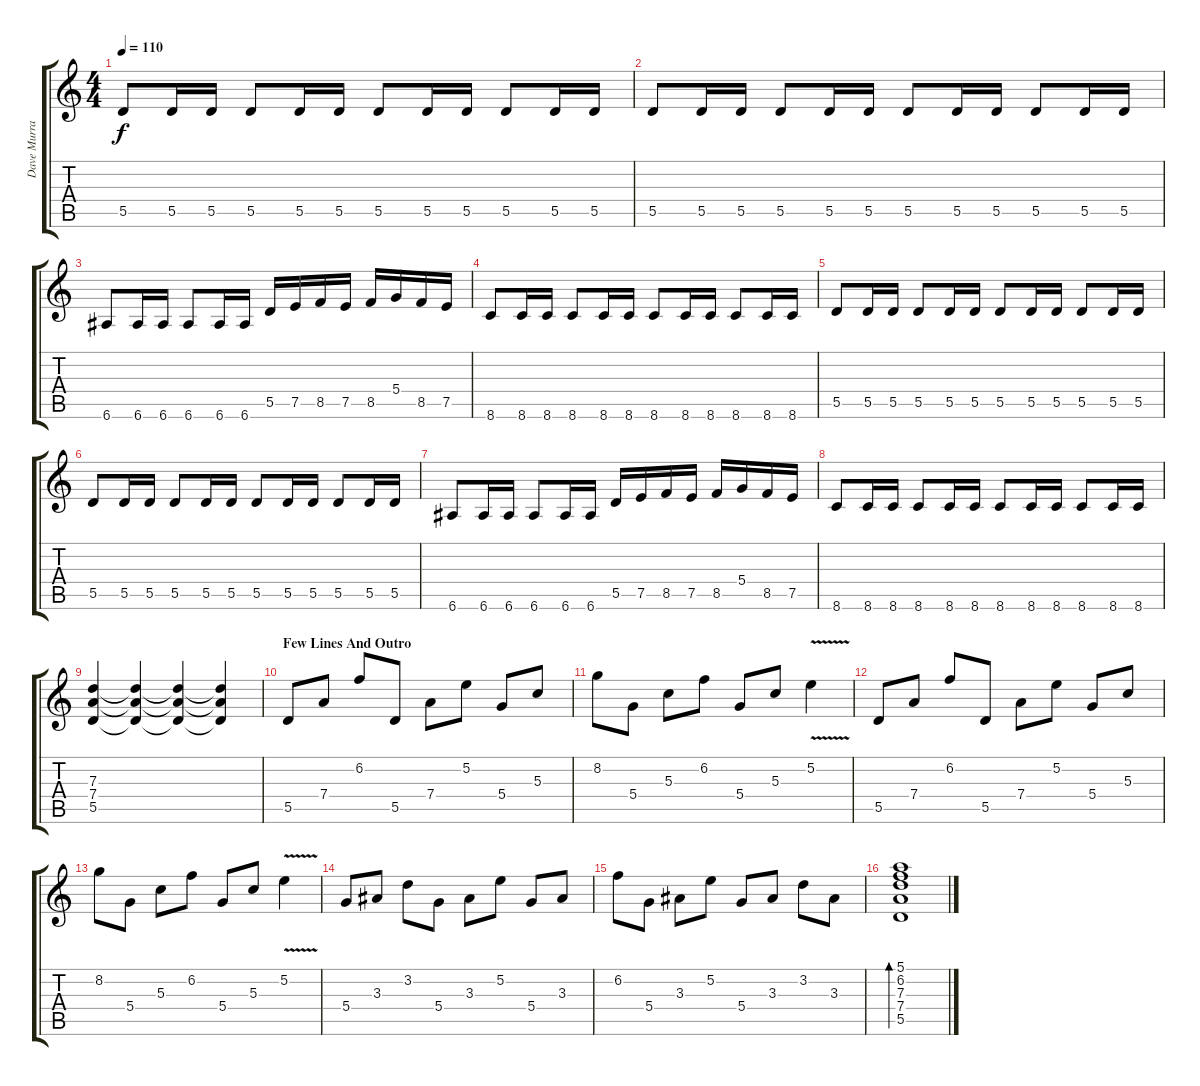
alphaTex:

\track ("Dave Murray (Guitar 1)" "Dave Murra") {instrument electricguitarclean}
\staff {score tabs}
\tuning (E4 B3 G3 D3 A2 E2) {hide}
\ts (4 4)
\tempo 110
\clef g2
\ks c
5.5.8{dy f} 5.5.16 5.5.16 5.5.8 5.5.16 5.5.16 5.5.8 5.5.16 5.5.16 5.5.8 5.5.16 5.5.16 |
5.5.8 5.5.16 5.5.16 5.5.8 5.5.16 5.5.16 5.5.8 5.5.16 5.5.16 5.5.8 5.5.16 5.5.16 |
6.6.8 6.6.16 6.6.16 6.6.8 6.6.16 6.6.16 5.5.16 7.5.16 8.5.16 7.5.16 8.5.16 5.4.16 8.5.16 7.5.16 |
8.6.8 8.6.16 8.6.16 8.6.8 8.6.16 8.6.16 8.6.8 8.6.16 8.6.16 8.6.8 8.6.16 8.6.16 |
5.5.8 5.5.16 5.5.16 5.5.8 5.5.16 5.5.16 5.5.8 5.5.16 5.5.16 5.5.8 5.5.16 5.5.16 |
5.5.8 5.5.16 5.5.16 5.5.8 5.5.16 5.5.16 5.5.8 5.5.16 5.5.16 5.5.8 5.5.16 5.5.16 |
6.6.8 6.6.16 6.6.16 6.6.8 6.6.16 6.6.16 5.5.16 7.5.16 8.5.16 7.5.16 8.5.16 5.4.16 8.5.16 7.5.16 |
8.6.8 8.6.16 8.6.16 8.6.8 8.6.16 8.6.16 8.6.8 8.6.16 8.6.16 8.6.8 8.6.16 8.6.16 |
(7.3 7.4 5.5).4{volume 0} (7.3{t} 7.4{t} 5.5{t}).4 (7.3{t} 7.4{t} 5.5{t}).4 (7.3{t} 7.4{t} 5.5{t}).4 |
\section ("" "Few Lines And Outro")
5.5.8{volume 10 instrument electricguitarclean} 7.4.8 6.2.8 5.5.8 7.4.8 5.2.8 5.4.8 5.3.8 |
8.2.8 5.4.8 5.3.8 6.2.8 5.4.8 5.3.8 5.2{v}.4 |
5.5.8 7.4.8 6.2.8 5.5.8 7.4.8 5.2.8 5.4.8 5.3.8 |
8.2.8 5.4.8 5.3.8 6.2.8 5.4.8 5.3.8 5.2{v}.4 |
5.4.8 3.3.8 3.2.8 5.4.8 3.3.8 5.2.8 5.4.8 3.3.8 |
6.2.8 5.4.8 3.3.8 5.2.8 5.4.8 3.3.8 3.2.8 3.3.8 |
(5.1 6.2 7.3 7.4 5.5).1{bd 120}
